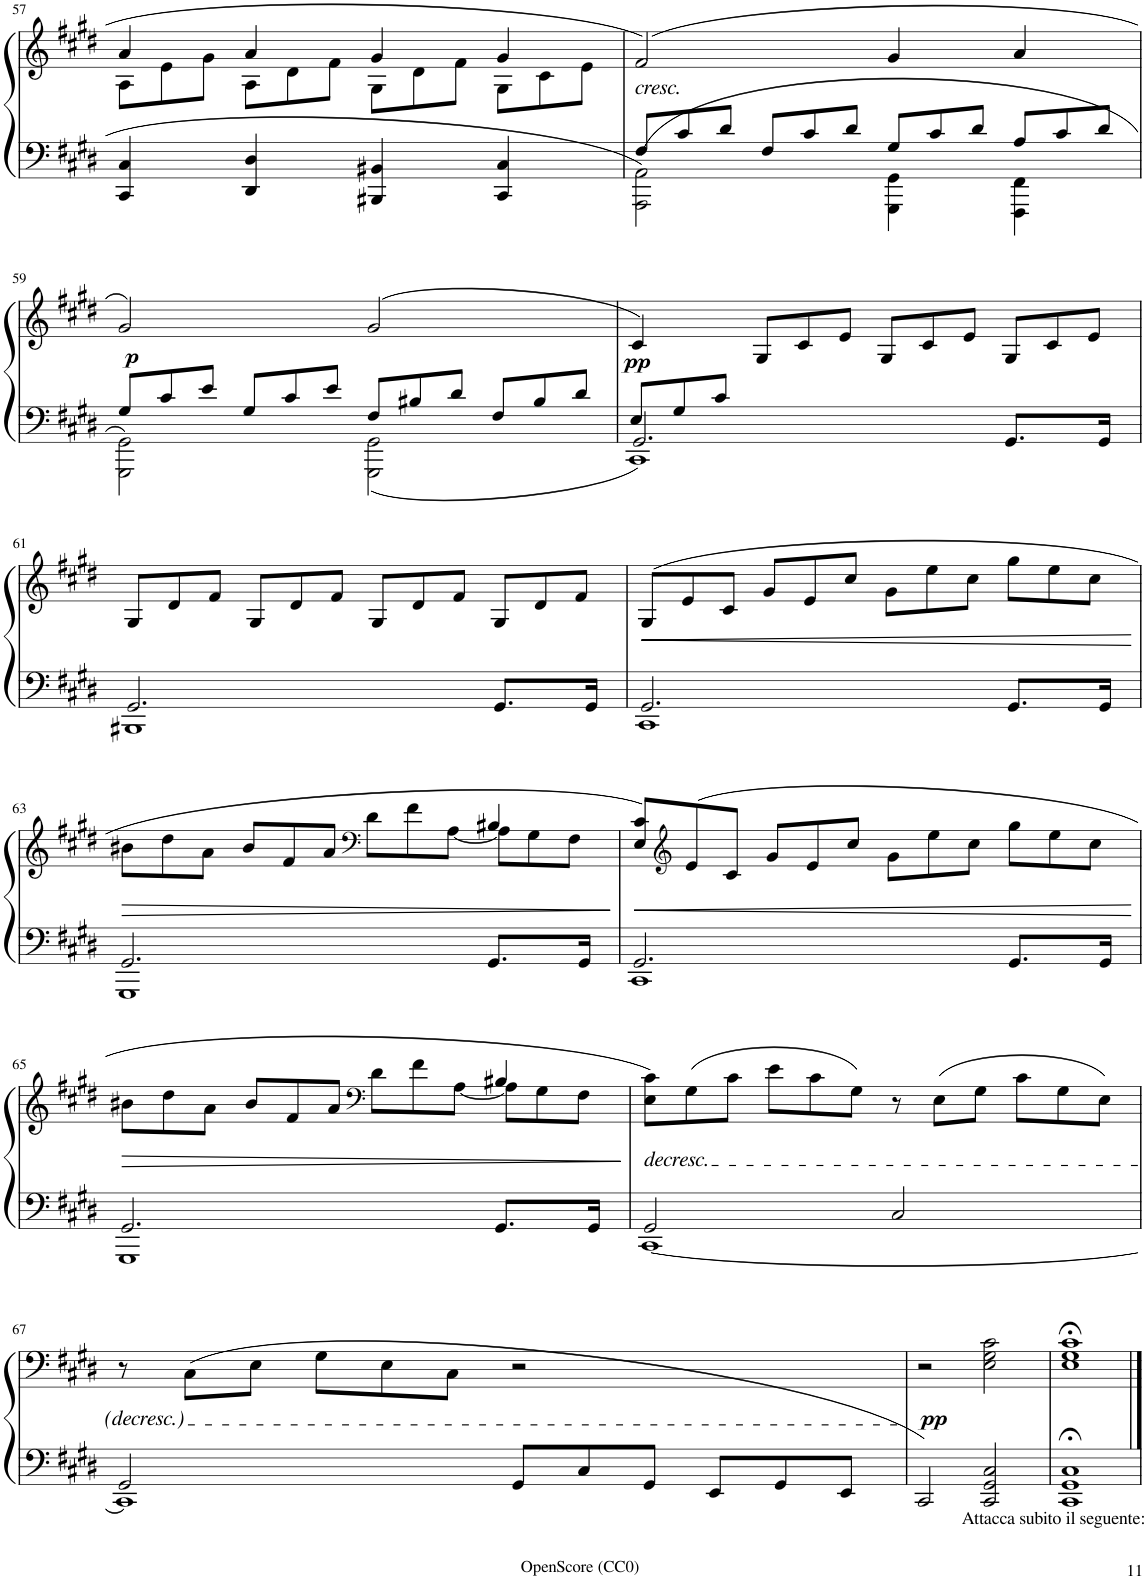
**kern	**kern	**dynam
*part1	*part1	*part1
*staff2	*staff1	*staff1/2
*I"Piano	*	*
*I'Pno.	*	*
!!LO:PB:g=z
*clefF4	*clefG2	*
*k[f#c#g#d#]	*k[f#c#g#d#]	*
*M2/2	*M2/2	*
*met(c|)	*met(c|)	*
=57	=57	=57
*	*^	*
*	*	*Xtuplet	*
4CC#/ 4C#/	4a/	12A\L	.
.	.	12e\	.
.	.	12g#\J	.
4DD#/ 4D#/	4a/	12A\L	.
.	.	12d#\	.
.	.	12f#\J	.
4BBB#X/ 4BB#X/	4g#/	12G#\L	.
.	.	12d#\	.
.	.	12f#\J	.
4CC#/ 4C#/	4g#/	12G#\L	.
.	.	12c#\	.
.	.	12e\J	.
*	*v	*v	*
=58	=58	=58
*Xtuplet	*	*
*^	*^	*
!	!	!LO:TX:b:i:t=cresc.	!	!
*	*	*v	*v	*
12F#/L	2AAA\ 2AA\	(2f#/	.
12c#/	.	.	.
12d#/J	.	.	.
12F#/L	.	.	.
12c#/	.	.	.
12d#/J	.	.	.
12G#/L	4GGG#\ 4GG#\	4g#/	.
12c#/	.	.	.
12d#/J	.	.	.
12A/L	4FFF#\ 4FF#\	4a/	.
12c#/	.	.	.
12d#/J	.	.	.
!!LO:LB:g=z
=59	=59	=59	=59
!	!	!	!LO:DY:b
12G#/L	2GGG#\ 2GG#\	2g#/)	p
12c#/	.	.	.
12e/J	.	.	.
12G#/L	.	.	.
12c#/	.	.	.
12e/J	.	.	.
12F#/L	2GGG#\ 2GG#\	(2g#/	.
12B#X/	.	.	.
12d#/J	.	.	.
12F#/L	.	.	.
12B#/	.	.	.
12d#/J	.	.	.
=60	=60	=60	=60
*	*^	*^	*
!	!	!	!	!	!LO:DY:b
12E/L	2.GG#/	1CC#	4c#/)	4ryy	pp
12G#/	.	.	.	.	.
12c#/J	.	.	.	.	.
2.ryy	.	.	4ryy	12G#/L	.
.	.	.	.	12c#/	.
.	.	.	.	12e/J	.
.	.	.	2ryy	12G#/L	.
.	.	.	.	12c#/	.
.	.	.	.	12e/J	.
.	8.GG#/L	.	.	12G#/L	.
.	.	.	.	12c#/	.
.	.	.	.	12e/J	.
.	16GG#/Jk	.	.	.	.
*	*v	*v	*	*	*
*	*	*v	*v	*
!!LO:LB:g=z
=61	=61	=61	=61
2.GG#/	1BBB#X	12G#/L	.
.	.	12d#/	.
.	.	12f#/J	.
.	.	12G#/L	.
.	.	12d#/	.
.	.	12f#/J	.
.	.	12G#/L	.
.	.	12d#/	.
.	.	12f#/J	.
8.GG#/L	.	12G#/L	.
.	.	12d#/	.
.	.	12f#/J	.
16GG#/Jk	.	.	.
=62	=62	=62	=62
!	!	!	!LO:HP:b
2.GG#/	1CC#	(12G#/L	<
.	.	12e/	.
.	.	12c#/J	.
.	.	12g#/L	.
.	.	12e/	.
.	.	12cc#/J	.
.	.	12g#\L	.
.	.	12ee\	.
.	.	12cc#\J	.
8.GG#/L	.	12gg#\L	.
.	.	12ee\	.
.	.	12cc#\J	.
16GG#/Jk	.	.	.
*v	*v	*	*
.	.	[
!!LO:LB:g=z
=63	=63	=63
*^	*	*
!	!	!	!LO:HP:b
*	*	*^	*
2.GG#/	1GGG#	4ryy	12b#X\L	>
.	.	.	12dd#\	.
.	.	.	12a\J	.
.	.	4ryy	12b#/L	.
.	.	.	12f#/	.
.	.	.	12a/J	.
*	*	*clefF4	*	*
.	.	4ryy	12d#\L	.
.	.	.	12f#\	.
.	.	.	[12A\J	.
8.GG#/L	.	4B#X/	12A\L]	.
.	.	.	12G#\	.
.	.	.	12F#\J	.
16GG#/Jk	.	.	.	.
*v	*v	*	*	*
*	*v	*v	*
.	.	]
=64	=64	=64
*^	*	*
!	!	!	!LO:HP:b
2.GG#/	1CC#	12E/ 12c#/L)	<
*	*	*clefG2	*
.	.	(12e/	.
.	.	12c#/J	.
.	.	12g#/L	.
.	.	12e/	.
.	.	12cc#/J	.
.	.	12g#\L	.
.	.	12ee\	.
.	.	12cc#\J	.
8.GG#/L	.	12gg#\L	.
.	.	12ee\	.
.	.	12cc#\J	.
16GG#/Jk	.	.	.
*v	*v	*	*
.	.	[
!!LO:LB:g=z
=65	=65	=65
*^	*	*
!	!	!	!LO:HP:b
*	*	*^	*
2.GG#/	1GGG#	4ryy	12b#X\L	>
.	.	.	12dd#\	.
.	.	.	12a\J	.
.	.	4ryy	12b#/L	.
.	.	.	12f#/	.
.	.	.	12a/J	.
*	*	*clefF4	*	*
.	.	4ryy	12d#\L	.
.	.	.	12f#\	.
.	.	.	[12A\J	.
8.GG#/L	.	4B#X/	12A\L]	.
.	.	.	12G#\	.
.	.	.	12F#\J	.
16GG#/Jk	.	.	.	.
*v	*v	*	*	*
*	*v	*v	*
.	.	]
=66	=66	=66
*^	*	*
!	!	!LO:TX:b:i:t=decresc.	!
2GG#/	[1CC#	12E\ 12c#\L)	.
.	.	(12G#\	.
.	.	12c#\J	.
.	.	12e\L	.
.	.	12c#\	.
.	.	12G#\J)	.
2C#/	.	12r	.
.	.	(12E\L	.
.	.	12G#\J	.
.	.	12c#\L	.
.	.	12G#\	.
.	.	12E\J)	.
!!LO:LB:g=z
=67	=67	=67	=67
2GG#/	1CC#]	12r	.
.	.	(12C#\L	.
.	.	12E\J	.
.	.	12G#\L	.
.	.	12E\	.
.	.	12C#\J	.
12GG#/L	.	2r	.
12C#/	.	.	.
12GG#/J	.	.	.
12EE/L	.	.	.
12GG#/	.	.	.
12EE/J	.	.	.
*v	*v	*	*
=68	=68	=68
!	!	!LO:DY:b
2CC#/)	2r	pp
2CC#/ 2GG#/ 2C#/	2E\ 2G#\ 2c#\	.
=69	=69	=69
!LO:TX:b:t=Attacca subito il seguente&colon;	!	!
1CC#;< 1GG#;< 1C#;<	1E;< 1G#;< 1c#;<	.
==	==	==
*-	*-	*-
